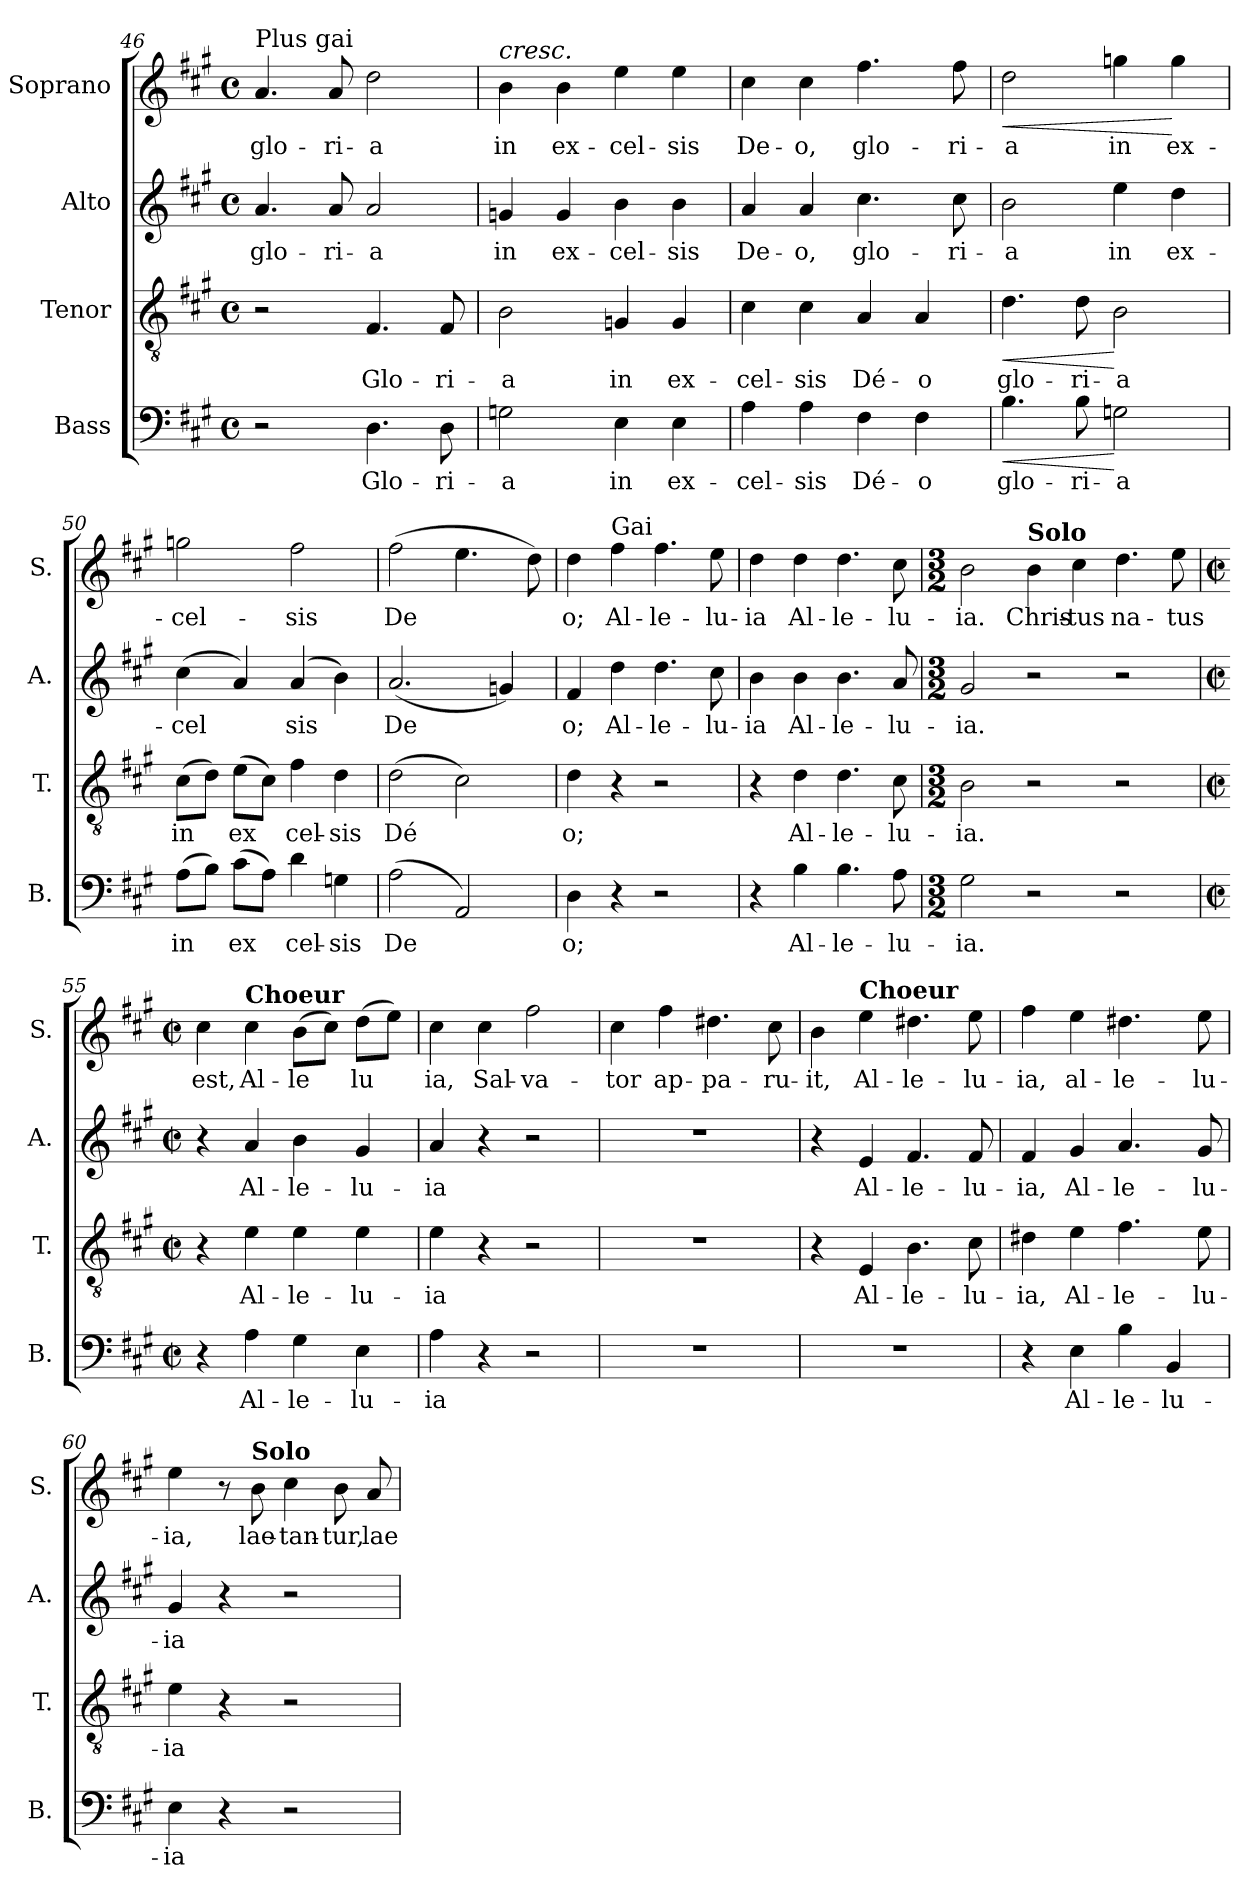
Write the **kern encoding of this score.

**kern	**text	**dynam	**kern	**text	**dynam	**kern	**text	**kern	**text	**dynam
*part4	*part4	*part4	*part3	*part3	*part3	*part2	*part2	*part1	*part1	*part1
*staff4	*staff4	*staff4	*staff3	*staff3	*staff3	*staff2	*staff2	*staff1	*staff1	*staff1
*I"Bass	*	*	*I"Tenor	*	*	*I"Alto	*	*I"Soprano	*	*
*I'B.	*	*	*I'T.	*	*	*I'A.	*	*I'S.	*	*
*clefF4	*	*	*clefGv2	*	*	*clefG2	*	*clefG2	*	*
*k[f#c#g#]	*	*	*k[f#c#g#]	*	*	*k[f#c#g#]	*	*k[f#c#g#]	*	*
*M4/4	*	*	*M4/4	*	*	*M4/4	*	*M4/4	*	*
*met(c)	*	*	*met(c)	*	*	*met(c)	*	*met(c)	*	*
=46	=46	=46	=46	=46	=46	=46	=46	=46	=46	=46
!	!	!	!	!	!	!	!	!LO:TX:a:t=Plus gai	!	!
!	!	!	!	!	!	!	!LO:LY:b	!	!LO:LY:b	!
2r	.	.	2r	.	.	4.a/	glo-	4.a/	glo-	.
!	!	!	!	!	!	!	!LO:LY:b	!	!LO:LY:b	!
.	.	.	.	.	.	8a/	-ri-	8a/	-ri-	.
!	!LO:LY:b	!	!	!LO:LY:b	!	!	!LO:LY:b	!	!LO:LY:b	!
4.D\	Glo-	.	4.F#/	Glo-	.	2a/	-a	2dd\	-a	.
!	!LO:LY:b	!	!	!LO:LY:b	!	!	!	!	!	!
8D\	-ri-	.	8F#/	-ri-	.	.	.	.	.	.
!!LO:LB:g=z
=47	=47	=47	=47	=47	=47	=47	=47	=47	=47	=47
!	!	!	!	!	!	!	!	!LO:TX:a:i:t=cresc.	!	!
!	!LO:LY:b	!	!	!LO:LY:b	!	!	!LO:LY:b	!	!LO:LY:b	!
2Gn\	-a	.	2B\	-a	.	4gn/	in	4b\	in	.
!	!	!	!	!	!	!	!LO:LY:b	!	!LO:LY:b	!
.	.	.	.	.	.	4g/	ex-	4b\	ex-	.
!	!LO:LY:b	!	!	!LO:LY:b	!	!	!LO:LY:b	!	!LO:LY:b	!
4E\	in	.	4Gn/	in	.	4b\	-cel-	4ee\	-cel-	.
!	!LO:LY:b	!	!	!LO:LY:b	!	!	!LO:LY:b	!	!LO:LY:b	!
4E\	ex-	.	4G/	ex-	.	4b\	-sis	4ee\	-sis	.
=48	=48	=48	=48	=48	=48	=48	=48	=48	=48	=48
!	!LO:LY:b	!	!	!LO:LY:b	!	!	!LO:LY:b	!	!LO:LY:b	!
4A\	-cel-	.	4c#\	-cel-	.	4a/	De-	4cc#\	De-	.
!	!LO:LY:b	!	!	!LO:LY:b	!	!	!LO:LY:b	!	!LO:LY:b	!
4A\	-sis	.	4c#\	-sis	.	4a/	-o,	4cc#\	-o,	.
!	!LO:LY:b	!	!	!LO:LY:b	!	!	!LO:LY:b	!	!LO:LY:b	!
4F#\	Dé-	.	4A/	Dé-	.	4.cc#\	glo-	4.ff#\	glo-	.
!	!LO:LY:b	!	!	!LO:LY:b	!	!	!	!	!	!
4F#\	-o	.	4A/	-o	.	.	.	.	.	.
!	!	!	!	!	!	!	!LO:LY:b	!	!LO:LY:b	!
.	.	.	.	.	.	8cc#\	-ri-	8ff#\	-ri-	.
=49	=49	=49	=49	=49	=49	=49	=49	=49	=49	=49
!	!LO:LY:b	!LO:HP:b	!	!LO:LY:b	!LO:HP:b	!	!LO:LY:b	!	!LO:LY:b	!LO:HP:b
4.B\	glo-	<	4.d\	glo-	<	2b\	-a	2dd\	-a	<
!	!LO:LY:b	!	!	!LO:LY:b	!	!	!	!	!	!
8B\	-ri-	.	8d\	-ri-	.	.	.	.	.	.
!	!LO:LY:b	!	!	!LO:LY:b	!	!	!LO:LY:b	!	!LO:LY:b	!
2Gn\	-a	[	2B\	-a	[	4ee\	in	4ggn\	in	.
!	!	!	!	!	!	!	!LO:LY:b	!	!LO:LY:b	!
.	.	.	.	.	.	4dd\	ex-	4gg\	ex-	[
=50	=50	=50	=50	=50	=50	=50	=50	=50	=50	=50
!	!LO:LY:b	!	!	!LO:LY:b	!	!	!LO:LY:b	!	!LO:LY:b	!
(8A\L	in	.	(8c#\L	in	.	(4cc#\	-cel	2ggn\	-cel-	.
8B\J)	.	.	8d\J)	.	.	.	.	.	.	.
!	!LO:LY:b	!	!	!LO:LY:b	!	!	!	!	!	!
(8c#\L	ex	.	(8e\L	ex	.	4a/)	.	.	.	.
8A\J)	.	.	8c#\J)	.	.	.	.	.	.	.
!	!LO:LY:b	!	!	!LO:LY:b	!	!	!LO:LY:b	!	!LO:LY:b	!
4d\	cel-	.	4f#\	cel-	.	(4a/	sis	2ff#\	-sis	.
!	!LO:LY:b	!	!	!LO:LY:b	!	!	!	!	!	!
4Gn\	-sis	.	4d\	-sis	.	4b\)	.	.	.	.
=51	=51	=51	=51	=51	=51	=51	=51	=51	=51	=51
!	!LO:LY:b	!	!	!LO:LY:b	!	!	!LO:LY:b	!	!LO:LY:b	!
(2A\	De	.	(2d\	Dé	.	(2.a/	De	(2ff#\	De	.
2AA/)	.	.	2c#\)	.	.	.	.	4.ee\	.	.
.	.	.	.	.	.	4gn/)	.	.	.	.
.	.	.	.	.	.	.	.	8dd\)	.	.
!!LO:PB:g=z
=52	=52	=52	=52	=52	=52	=52	=52	=52	=52	=52
!	!LO:LY:b	!	!	!LO:LY:b	!	!	!LO:LY:b	!	!LO:LY:b	!
4D\	o;	.	4d\	o;	.	4f#/	o;	4dd\	o;	.
!	!	!	!	!	!	!	!	!LO:TX:a:t=Gai	!	!
!	!	!	!	!	!	!	!LO:LY:b	!	!LO:LY:b	!
4r	.	.	4r	.	.	4dd\	Al-	4ff#\	Al-	.
!	!	!	!	!	!	!	!LO:LY:b	!	!LO:LY:b	!
2r	.	.	2r	.	.	4.dd\	-le-	4.ff#\	-le-	.
!	!	!	!	!	!	!	!LO:LY:b	!	!LO:LY:b	!
.	.	.	.	.	.	8cc#\	-lu-	8ee\	-lu-	.
=53	=53	=53	=53	=53	=53	=53	=53	=53	=53	=53
!	!	!	!	!	!	!	!LO:LY:b	!	!LO:LY:b	!
4r	.	.	4r	.	.	4b\	-ia	4dd\	-ia	.
!	!LO:LY:b	!	!	!LO:LY:b	!	!	!LO:LY:b	!	!LO:LY:b	!
4B\	Al-	.	4d\	Al-	.	4b\	Al-	4dd\	Al-	.
!	!LO:LY:b	!	!	!LO:LY:b	!	!	!LO:LY:b	!	!LO:LY:b	!
4.B\	-le-	.	4.d\	-le-	.	4.b\	-le-	4.dd\	-le-	.
!	!LO:LY:b	!	!	!LO:LY:b	!	!	!LO:LY:b	!	!LO:LY:b	!
8A\	-lu-	.	8c#\	-lu-	.	8a/	-lu-	8cc#\	-lu-	.
=54	=54	=54	=54	=54	=54	=54	=54	=54	=54	=54
*M3/2	*	*	*M3/2	*	*	*M3/2	*	*M3/2	*	*
!	!LO:LY:b	!	!	!LO:LY:b	!	!	!LO:LY:b	!	!LO:LY:b	!
2G#\	-ia.	.	2B\	-ia.	.	2g#/	-ia.	2b\	-ia.	.
!	!	!	!	!	!	!	!	!LO:TX:a:B:t=Solo	!	!
!	!	!	!	!	!	!	!	!	!LO:LY:b	!
2r	.	.	2r	.	.	2r	.	4b\	Chris-	.
!	!	!	!	!	!	!	!	!	!LO:LY:b	!
.	.	.	.	.	.	.	.	4cc#\	-tus	.
!	!	!	!	!	!	!	!	!	!LO:LY:b	!
2r	.	.	2r	.	.	2r	.	4.dd\	na-	.
!	!	!	!	!	!	!	!	!	!LO:LY:b	!
.	.	.	.	.	.	.	.	8ee\	-tus	.
=55	=55	=55	=55	=55	=55	=55	=55	=55	=55	=55
*M2/2	*	*	*M2/2	*	*	*M2/2	*	*M2/2	*	*
*met(c|)	*	*	*met(c|)	*	*	*met(c|)	*	*met(c|)	*	*
!	!	!	!	!	!	!	!	!	!LO:LY:b	!
4r	.	.	4r	.	.	4r	.	4cc#\	est,	.
!	!	!	!	!	!	!	!	!LO:TX:a:B:t=Choeur	!	!
!	!LO:LY:b	!	!	!LO:LY:b	!	!	!LO:LY:b	!	!LO:LY:b	!
4A\	Al-	.	4e\	Al-	.	4a/	Al-	4cc#\	Al-	.
!	!LO:LY:b	!	!	!LO:LY:b	!	!	!LO:LY:b	!	!LO:LY:b	!
4G#\	-le-	.	4e\	-le-	.	4b\	-le-	(8b\L	-le	.
.	.	.	.	.	.	.	.	8cc#\J)	.	.
!	!LO:LY:b	!	!	!LO:LY:b	!	!	!LO:LY:b	!	!LO:LY:b	!
4E\	-lu-	.	4e\	-lu-	.	4g#/	-lu-	(8dd\L	lu	.
.	.	.	.	.	.	.	.	8ee\J)	.	.
!!LO:LB:g=z
=56	=56	=56	=56	=56	=56	=56	=56	=56	=56	=56
!	!LO:LY:b	!	!	!LO:LY:b	!	!	!LO:LY:b	!	!LO:LY:b	!
4A\	-ia	.	4e\	-ia	.	4a/	-ia	4cc#\	ia,	.
!	!	!	!	!	!	!	!	!	!LO:LY:b	!
4r	.	.	4r	.	.	4r	.	4cc#\	Sal-	.
!	!	!	!	!	!	!	!	!	!LO:LY:b	!
2r	.	.	2r	.	.	2r	.	2ff#\	-va-	.
=57	=57	=57	=57	=57	=57	=57	=57	=57	=57	=57
!	!	!	!	!	!	!	!	!	!LO:LY:b	!
1r	.	.	1r	.	.	1r	.	4cc#\	-tor	.
!	!	!	!	!	!	!	!	!	!LO:LY:b	!
.	.	.	.	.	.	.	.	4ff#\	ap-	.
!	!	!	!	!	!	!	!	!	!LO:LY:b	!
.	.	.	.	.	.	.	.	4.dd#X\	-pa-	.
!	!	!	!	!	!	!	!	!	!LO:LY:b	!
.	.	.	.	.	.	.	.	8cc#\	-ru-	.
=58	=58	=58	=58	=58	=58	=58	=58	=58	=58	=58
!	!	!	!	!	!	!	!	!	!LO:LY:b	!
1r	.	.	4r	.	.	4r	.	4b\	-it,	.
!	!	!	!	!	!	!	!	!LO:TX:a:B:t=Choeur	!	!
!	!	!	!	!LO:LY:b	!	!	!LO:LY:b	!	!LO:LY:b	!
.	.	.	4E/	Al-	.	4e/	Al-	4ee\	Al-	.
!	!	!	!	!LO:LY:b	!	!	!LO:LY:b	!	!LO:LY:b	!
.	.	.	4.B\	-le-	.	4.f#/	-le-	4.dd#X\	-le-	.
!	!	!	!	!LO:LY:b	!	!	!LO:LY:b	!	!LO:LY:b	!
.	.	.	8c#\	-lu-	.	8f#/	-lu-	8ee\	-lu-	.
=59	=59	=59	=59	=59	=59	=59	=59	=59	=59	=59
!	!	!	!	!LO:LY:b	!	!	!LO:LY:b	!	!LO:LY:b	!
4r	.	.	4d#X\	-ia,	.	4f#/	-ia,	4ff#\	-ia,	.
!	!LO:LY:b	!	!	!LO:LY:b	!	!	!LO:LY:b	!	!LO:LY:b	!
4E\	Al-	.	4e\	Al-	.	4g#/	Al-	4ee\	al-	.
!	!LO:LY:b	!	!	!LO:LY:b	!	!	!LO:LY:b	!	!LO:LY:b	!
4B\	-le-	.	4.f#\	-le-	.	4.a/	-le-	4.dd#X\	-le-	.
!	!LO:LY:b	!	!	!	!	!	!	!	!	!
4BB/	-lu-	.	.	.	.	.	.	.	.	.
!	!	!	!	!LO:LY:b	!	!	!LO:LY:b	!	!LO:LY:b	!
.	.	.	8e\	-lu-	.	8g#/	-lu-	8ee\	-lu-	.
=60	=60	=60	=60	=60	=60	=60	=60	=60	=60	=60
!	!LO:LY:b	!	!	!LO:LY:b	!	!	!LO:LY:b	!	!LO:LY:b	!
4E\	-ia	.	4e\	-ia	.	4g#/	-ia	4ee\	-ia,	.
4r	.	.	4r	.	.	4r	.	8r	.	.
!	!	!	!	!	!	!	!	!LO:TX:a:B:t=Solo	!	!
!	!	!	!	!	!	!	!	!	!LO:LY:b	!
.	.	.	.	.	.	.	.	8b\	lae-	.
!	!	!	!	!	!	!	!	!	!LO:LY:b	!
2r	.	.	2r	.	.	2r	.	4cc#\	-tan-	.
!	!	!	!	!	!	!	!	!	!LO:LY:b	!
.	.	.	.	.	.	.	.	8b\	-tur,	.
!	!	!	!	!	!	!	!	!	!LO:LY:b	!
.	.	.	.	.	.	.	.	8a/	lae-	.
=	=	=	=	=	=	=	=	=	=	=
*-	*-	*-	*-	*-	*-	*-	*-	*-	*-	*-
